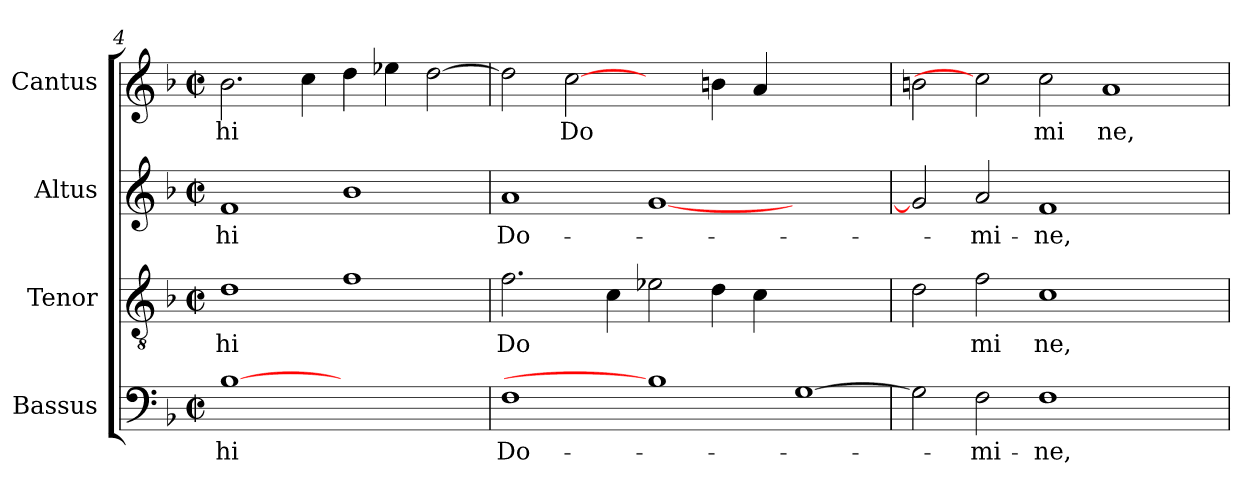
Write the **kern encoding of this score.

**kern	**text	**kern	**text	**kern	**text	**kern	**text
*part4	*part4	*part3	*part3	*part2	*part2	*part1	*part1
*staff4	*staff4	*staff3	*staff3	*staff2	*staff2	*staff1	*staff1
*I"Bassus	*	*I"Tenor	*	*I"Altus	*	*I"Cantus	*
*clefF4	*	*clefGv2	*	*clefG2	*	*clefG2	*
*k[b-]	*	*k[b-]	*	*k[b-]	*	*k[b-]	*
*F:	*	*F:	*	*F:	*	*F:	*
*M2/2	*	*M2/2	*	*M2/2	*	*M2/2	*
*met(c|)	*	*met(c|)	*	*met(c|)	*	*met(c|)	*
=4	=4	=4	=4	=4	=4	=4	=4
!	!LO:LY:b:cj	!	!LO:LY:b:cj	!	!LO:LY:b:cj	!	!LO:LY:b:cj
[1B-	-hi	1d	hi	1f	-hi	2.b-\	hi
.	.	.	.	.	.	4cc\	.
1ryy	.	1f	.	1b-	.	4dd\	.
.	.	.	.	.	.	4ee-\	.
.	.	.	.	.	.	[>2dd\	.
=5	=5	=5	=5	=5	=5	=5	=5
!	!LO:LY:b:cj	!	!LO:LY:b	!	!LO:LY:b:cj	!	!
1F	Do-	2.f\	Do	1a	Do-	2dd\]	.
!	!	!	!	!	!	!	!LO:LY:b:cj
.	.	.	.	.	.	[2cc	Do
.	.	4c\	.	.	.	.	.
1B-]	.	2e-X\	.	[<1g	.	2ryy	.
.	.	4d\	.	.	.	4bn\	.
.	.	4c\	.	.	.	4a/	.
[>1G	.	1ryy	.	1ryy	.	1ryy	.
=6	=6	=6	=6	=6	=6	=6	=6
2G\]	.	2d\	.	2g/]	.	2bn\	.
!	!LO:LY:b:cj	!	!LO:LY:b:cj	!	!LO:LY:b:cj	!	!
2F\	-mi-	2f\	mi	2a/	-mi-	2cc]	.
!	!LO:LY:b:cj	!	!LO:LY:b:cj	!	!LO:LY:b:cj	!	!LO:LY:b:cj
1F	-ne,	1c	ne,	1f	-ne,	2cc\	mi
!	!	!	!	!	!	!	!LO:LY:b:cj
.	.	.	.	.	.	1a	ne,
2ryy	.	2ryy	.	2ryy	.	.	.
=	=	=	=	=	=	=	=
*-	*-	*-	*-	*-	*-	*-	*-
